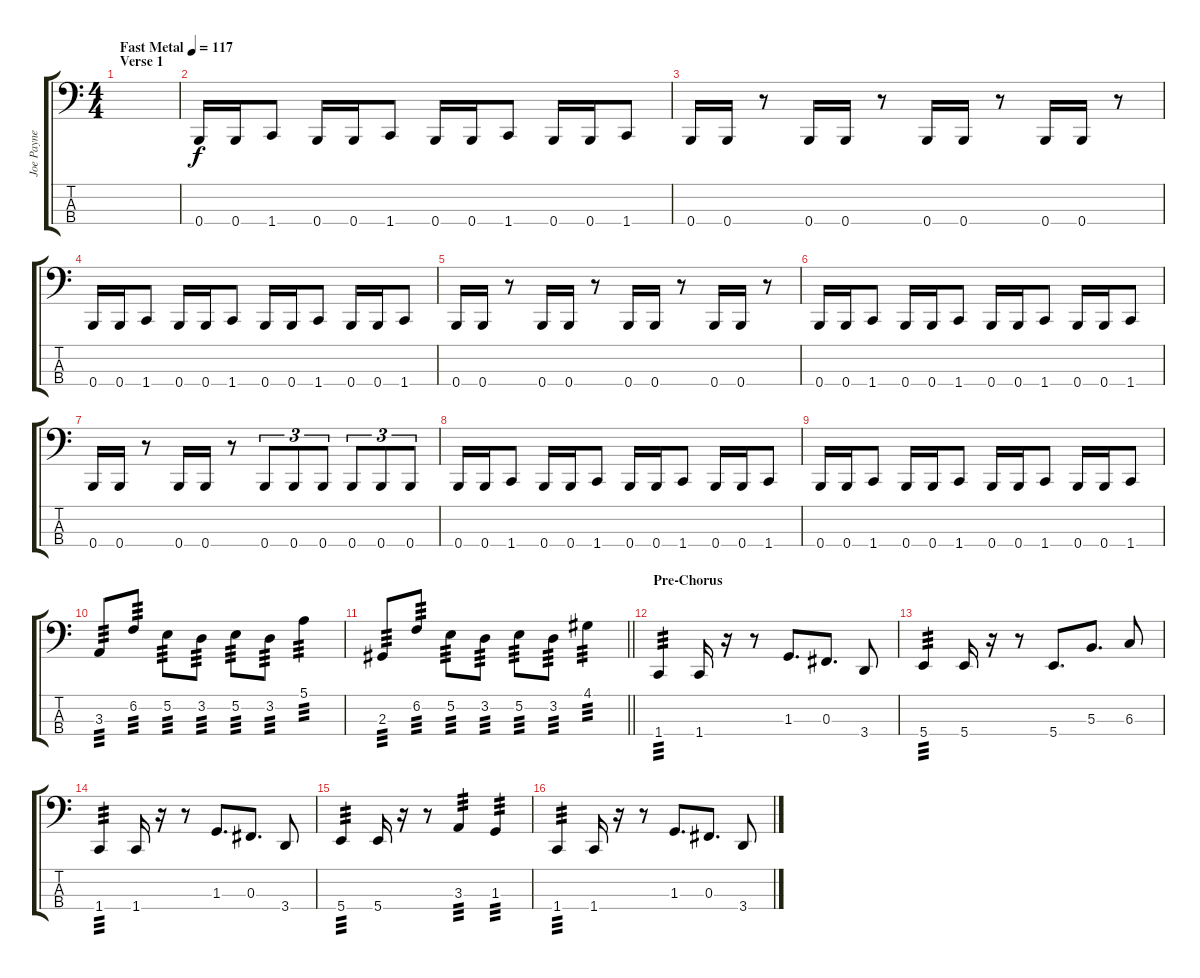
\track ("Joe Payne" "Joe Payne") {instrument electricbasspick}
\staff {score tabs}
\tuning (E2 B1 Gb1 B0) {hide}
\ts (4 4)
\section ("" "Verse 1")
\tempo (117 "Fast Metal")
\clef f4
\ks c
|
0.4.16 0.4.16 1.4.8 0.4.16 0.4.16 1.4.8 0.4.16 0.4.16 1.4.8 0.4.16 0.4.16 1.4.8 |
0.4.16 0.4.16 r.8 0.4.16 0.4.16 r.8 0.4.16 0.4.16 r.8 0.4.16 0.4.16 r.8 |
0.4.16 0.4.16 1.4.8 0.4.16 0.4.16 1.4.8 0.4.16 0.4.16 1.4.8 0.4.16 0.4.16 1.4.8 |
0.4.16 0.4.16 r.8 0.4.16 0.4.16 r.8 0.4.16 0.4.16 r.8 0.4.16 0.4.16 r.8 |
0.4.16 0.4.16 1.4.8 0.4.16 0.4.16 1.4.8 0.4.16 0.4.16 1.4.8 0.4.16 0.4.16 1.4.8 |
0.4.16 0.4.16 r.8 0.4.16 0.4.16 r.8 0.4.8{tu (3 2)} 0.4.8{tu (3 2)} 0.4.8{tu (3 2)} 0.4.8{tu (3 2)} 0.4.8{tu (3 2)} 0.4.8{tu (3 2)} |
0.4.16 0.4.16 1.4.8 0.4.16 0.4.16 1.4.8 0.4.16 0.4.16 1.4.8 0.4.16 0.4.16 1.4.8 |
0.4.16 0.4.16 1.4.8 0.4.16 0.4.16 1.4.8 0.4.16 0.4.16 1.4.8 0.4.16 0.4.16 1.4.8 |
3.3.8{tp 3} 6.2.8{tp 3} 5.2.8{tp 3} 3.2.8{tp 3} 5.2.8{tp 3} 3.2.8{tp 3} 5.1.4{tp 3} |
\barLineRight lightlight
2.3.8{tp 3} 6.2.8{tp 3} 5.2.8{tp 3} 3.2.8{tp 3} 5.2.8{tp 3} 3.2.8{tp 3} 4.1.4{tp 3} |
\section ("" "Pre-Chorus")
1.4.4{tp 3} 1.4.16 r.16 r.8 1.3.8{d} 0.3.8{d} 3.4.8 |
5.4.4{tp 3} 5.4.16 r.16 r.8 5.4.8{d} 5.3.8{d} 6.3.8 |
1.4.4{tp 3} 1.4.16 r.16 r.8 1.3.8{d} 0.3.8{d} 3.4.8 |
5.4.4{tp 3} 5.4.16 r.16 r.8 3.3.4{tp 3} 1.3.4{tp 3} |
1.4.4{tp 3} 1.4.16 r.16 r.8 1.3.8{d} 0.3.8{d} 3.4.8
